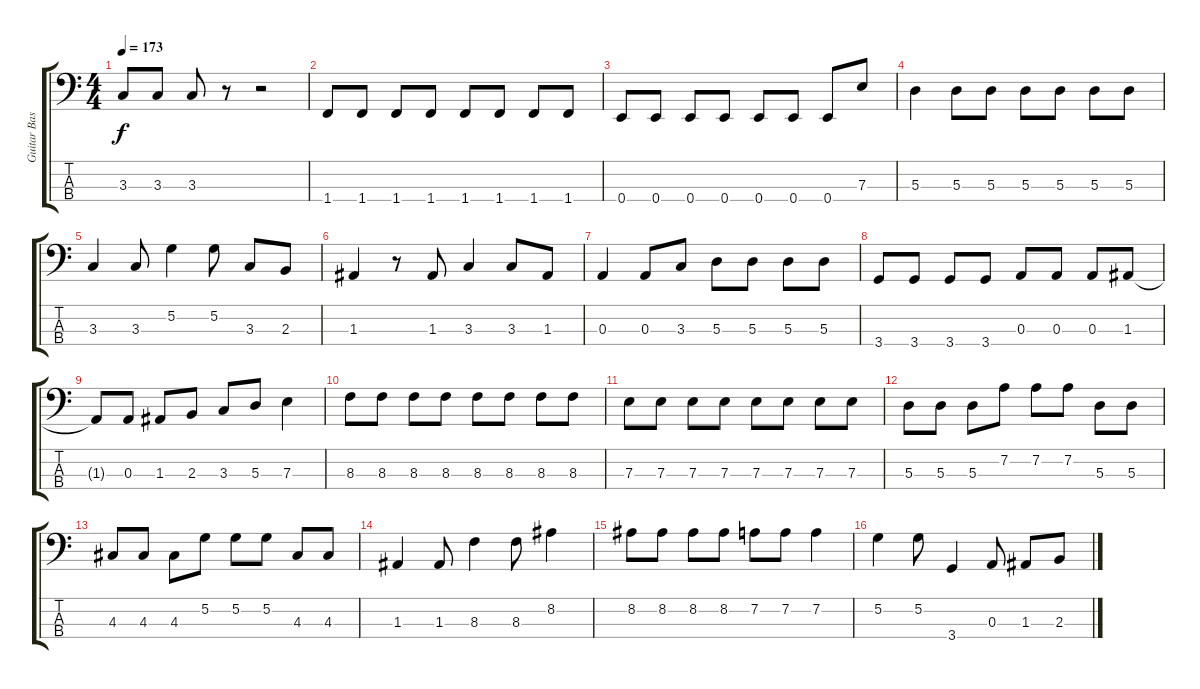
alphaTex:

\track ("Guitar Bass" "Guitar Bas") {instrument electricbassfinger}
\staff {score tabs}
\tuning (G2 D2 A1 E1) {hide}
\ts (4 4)
\tempo 173
\clef f4
\ks c
3.3{t}.8{dy f} 3.3.8 3.3.8 r.8 r.2 |
1.4.8 1.4.8 1.4.8 1.4.8 1.4.8 1.4.8 1.4.8 1.4.8 |
0.4.8 0.4.8 0.4.8 0.4.8 0.4.8 0.4.8 0.4.8 7.3.8 |
5.3.4 5.3.8 5.3.8 5.3.8 5.3.8 5.3.8 5.3.8 |
3.3.4 3.3.8 5.2.4 5.2.8 3.3.8 2.3.8 |
1.3.4 r.8 1.3.8 3.3.4 3.3.8 1.3.8 |
0.3.4 0.3.8 3.3.8 5.3.8 5.3.8 5.3.8 5.3.8 |
3.4.8 3.4.8 3.4.8 3.4.8 0.3.8 0.3.8 0.3.8 1.3.8 |
1.3{t}.8 0.3.8 1.3.8 2.3.8 3.3.8 5.3.8 7.3.4 |
8.3.8 8.3.8 8.3.8 8.3.8 8.3.8 8.3.8 8.3.8 8.3.8 |
7.3.8 7.3.8 7.3.8 7.3.8 7.3.8 7.3.8 7.3.8 7.3.8 |
5.3.8 5.3.8 5.3.8 7.2.8 7.2.8 7.2.8 5.3.8 5.3.8 |
4.3.8 4.3.8 4.3.8 5.2.8 5.2.8 5.2.8 4.3.8 4.3.8 |
1.3.4 1.3.8 8.3.4 8.3.8 8.2.4 |
8.2.8 8.2.8 8.2.8 8.2.8 7.2.8 7.2.8 7.2.4 |
5.2.4 5.2.8 3.4.4 0.3.8 1.3.8 2.3.8
